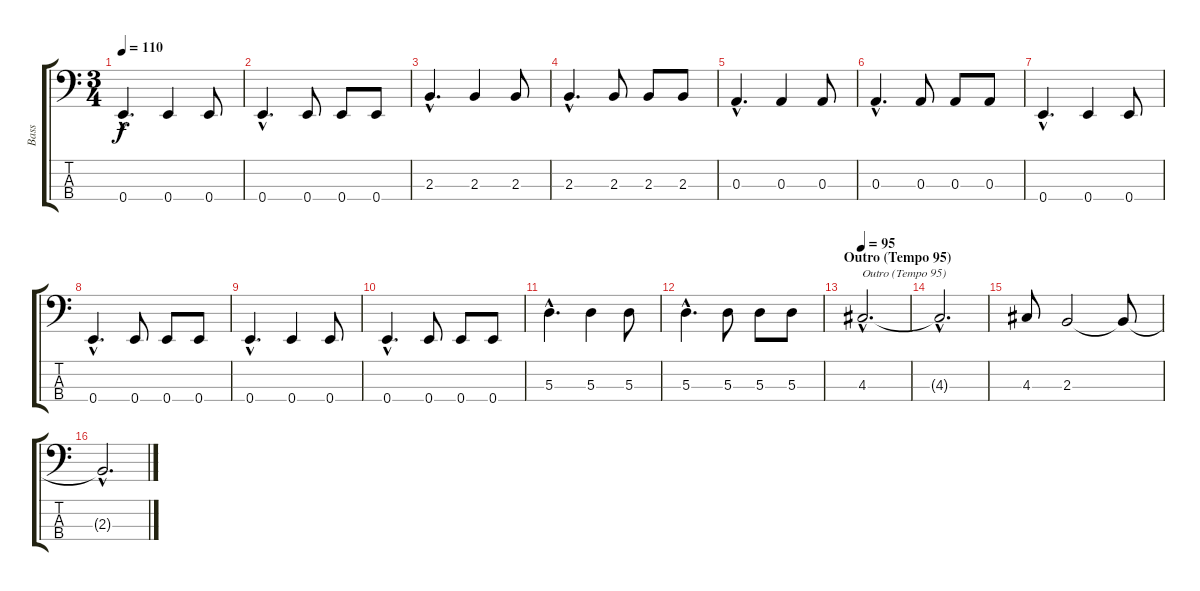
\track ("Bass" "Bass") {instrument electricbasspick}
\staff {score tabs}
\tuning (G2 D2 A1 E1) {hide}
\ts (3 4)
\tempo 110
\clef f4
\ks c
0.4{hac}.4{d dy f} 0.4.4 0.4.8 |
0.4{hac}.4{d} 0.4.8 0.4.8 0.4.8 |
2.3{hac}.4{d} 2.3.4 2.3.8 |
2.3{hac}.4{d} 2.3.8 2.3.8 2.3.8 |
0.3{hac}.4{d} 0.3.4 0.3.8 |
0.3{hac}.4{d} 0.3.8 0.3.8 0.3.8 |
0.4{hac}.4{d} 0.4.4 0.4.8 |
0.4{hac}.4{d} 0.4.8 0.4.8 0.4.8 |
0.4{hac}.4{d} 0.4.4 0.4.8 |
0.4{hac}.4{d} 0.4.8 0.4.8 0.4.8 |
5.3{hac}.4{d} 5.3.4 5.3.8 |
5.3{hac}.4{d} 5.3.8 5.3.8 5.3.8 |
\section ("" "Outro (Tempo 95)")
\tempo 95
4.3{hac}.2{d txt "Outro (Tempo 95)"} |
4.3{hac t}.2{d} |
4.3.8 2.3.2 2.3{t}.8 |
2.3{hac t}.2{d}
